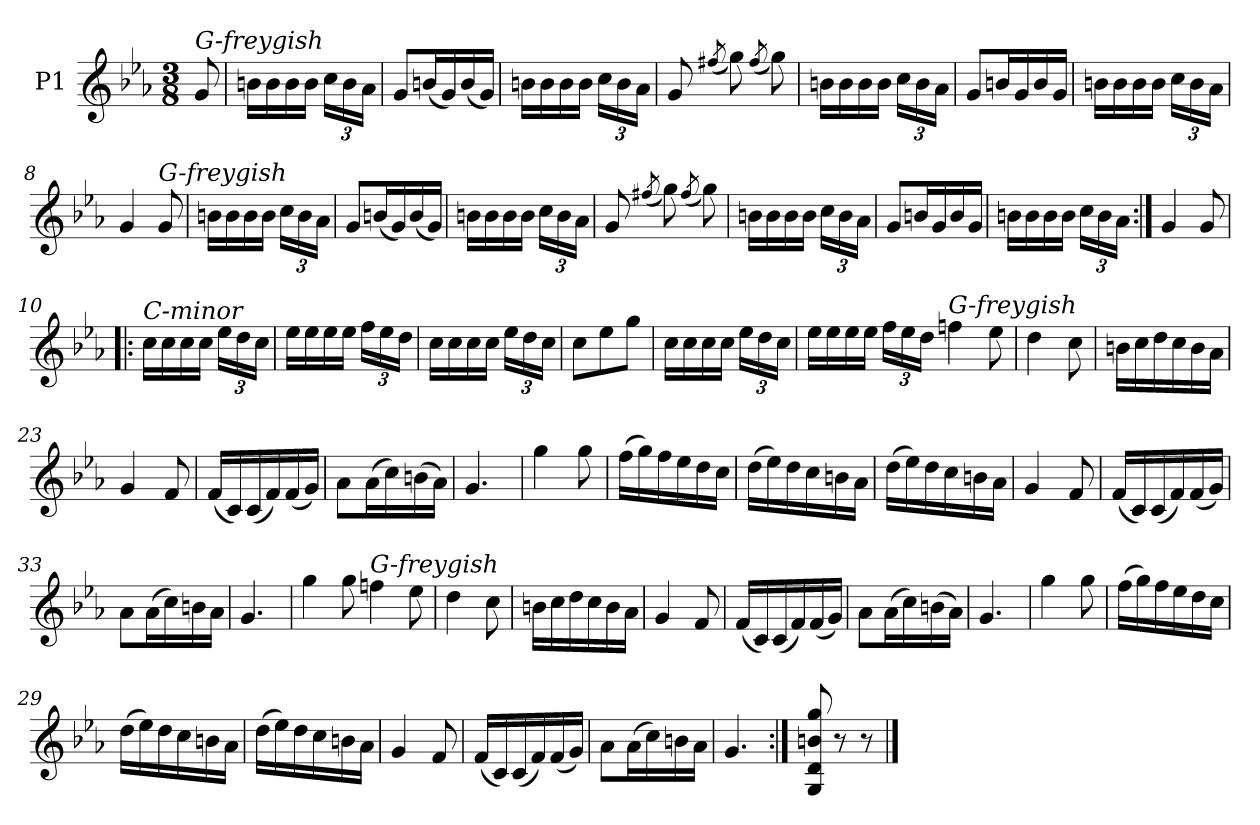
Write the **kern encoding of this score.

**kern
*part1
*staff1
*I"P1
*clefG2
*k[b-e-a-]
*M3/8
=
!LO:TX:a:i:t=G-freygish
8g
=1
16bnLL
16b
16b
16bJJ
24ccLL
24b
24a-JJ
=2
8gL
(16bnL
16g)
(16b
16gJJ)
=3
16bnLL
16b
16b
16bJJ
24ccLL
24b
24a-JJ
=4
8g
(8qff#X/
8gg)
(8qff#/
8gg)
=5
16bnLL
16b
16b
16bJJ
24ccLL
24b
24a-JJ
=6
8gL
16bnL
16g
16b
16gJJ
=7
16bnLL
16b
16b
16bJJ
24ccLL
24b
24a-JJ
=8
4g
!LO:TX:a:i:t=G-freygish
8g
=1
16bnLL
16b
16b
16bJJ
24ccLL
24b
24a-JJ
=2
8gL
(16bnL
16g)
(16b
16gJJ)
=3
16bnLL
16b
16b
16bJJ
24ccLL
24b
24a-JJ
=4
8g
(8qff#X/
8gg)
(8qff#/
8gg)
=5
16bnLL
16b
16b
16bJJ
24ccLL
24b
24a-JJ
=6
8gL
16bnL
16g
16b
16gJJ
=7
16bnLL
16b
16b
16bJJ
24ccLL
24b
24a-JJ
=9:|!
4g
8g
=10!|:
!LO:TX:a:i:t=C-minor
16ccLL
16cc
16cc
16ccJJ
24ee-LL
24dd
24ccJJ
=11
16ee-LL
16ee-
16ee-
16ee-JJ
24ffLL
24ee-
24ddJJ
=12
16ccLL
16cc
16cc
16ccJJ
24ee-LL
24dd
24ccJJ
=13
8ccL
8ee-
8ggJ
=14
16ccLL
16cc
16cc
16ccJJ
24ee-LL
24dd
24ccJJ
=15
16ee-LL
16ee-
16ee-
16ee-JJ
24ffLL
24ee-
24ddJJ
!LO:TX:a:i:t=G-freygish
4ffn
8ee-
=21
4dd
8cc
=22
16bnLL
16cc
16dd
16cc
16b
16a-JJ
=23
4g
8f
=24
(16fLL
16c)
(16c
16f)
(16f
16gJJ)
=25
8a-L
(16a-L
16cc)
(16bn
16a-JJ)
=26
4.g
=27
4gg
8gg
=28
(16ffLL
16gg)
16ff
16ee-
16dd
16ccJJ
=29
(16ddLL
16ee-)
16dd
16cc
16bn
16a-JJ
=30
(16ddLL
16ee-)
16dd
16cc
16bn
16a-JJ
=31
4g
8f
=32
(16fLL
16c)
(16c
16f)
(16f
16gJJ)
=33
8a-L
(16a-L
16cc)
16bn
16a-JJ
=34
4.g
=35
4gg
8gg
!LO:TX:a:i:t=G-freygish
4ffn
8ee-
=21
4dd
8cc
=22
16bnLL
16cc
16dd
16cc
16b
16a-JJ
=23
4g
8f
=24
(16fLL
16c)
(16c
16f)
(16f
16gJJ)
=25
8a-L
(16a-L
16cc)
(16bn
16a-JJ)
=26
4.g
=27
4gg
8gg
=28
(16ffLL
16gg)
16ff
16ee-
16dd
16ccJJ
=29
(16ddLL
16ee-)
16dd
16cc
16bn
16a-JJ
=30
(16ddLL
16ee-)
16dd
16cc
16bn
16a-JJ
=31
4g
8f
=32
(16fLL
16c)
(16c
16f)
(16f
16gJJ)
=33
8a-L
(16a-L
16cc)
16bn
16a-JJ
=34
4.g
=36:|!
8G 8d 8bn 8gg
8r
8r
==
*-
